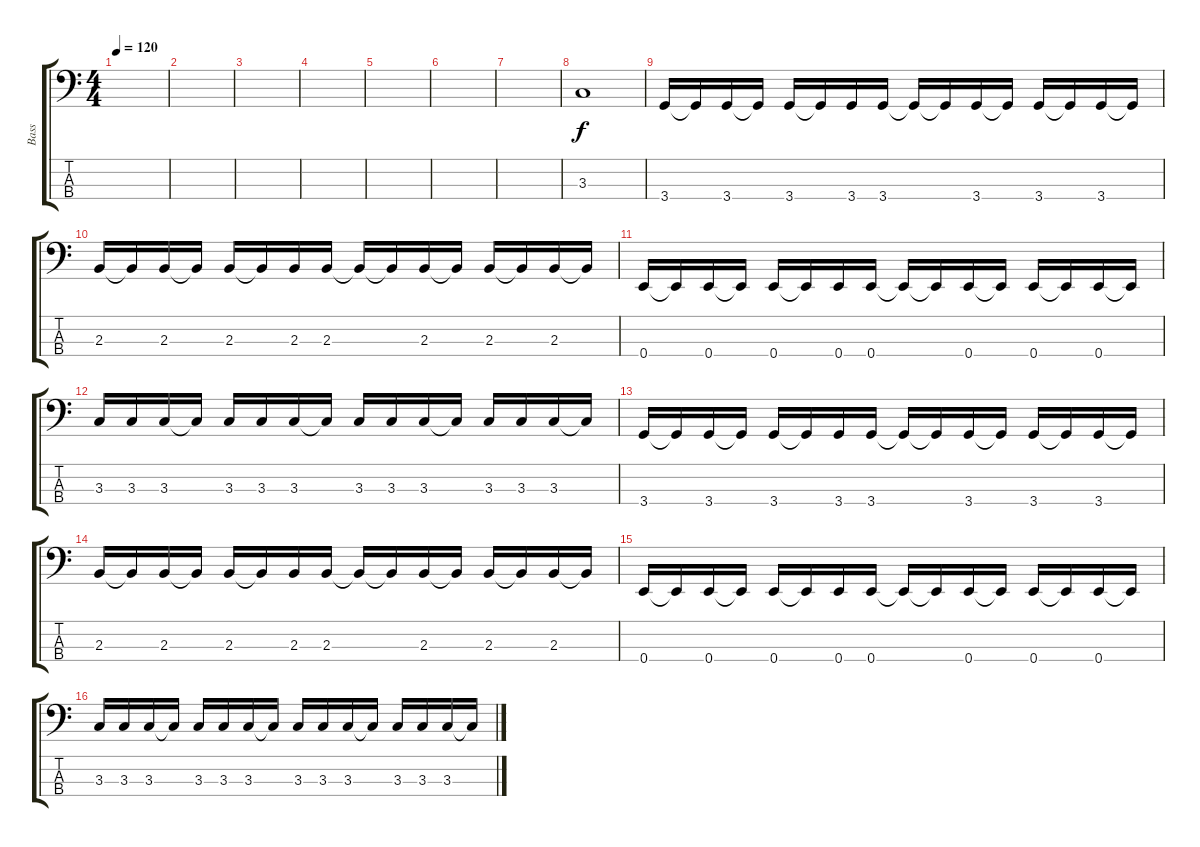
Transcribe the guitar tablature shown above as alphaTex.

\track ("Bass" "Bass") {instrument electricbasspick}
\staff {score tabs}
\tuning (G2 D2 A1 E1) {hide}
\ts (4 4)
\tempo 120
\clef f4
\ks c
|
|
|
|
|
|
|
3.3.1 |
3.4.16 3.4{t}.16 3.4.16 3.4{t}.16 3.4.16 3.4{t}.16 3.4.16 3.4.16 3.4{t}.16 3.4{t}.16 3.4.16 3.4{t}.16 3.4.16 3.4{t}.16 3.4.16 3.4{t}.16 |
2.3.16 2.3{t}.16 2.3.16 2.3{t}.16 2.3.16 2.3{t}.16 2.3.16 2.3.16 2.3{t}.16 2.3{t}.16 2.3.16 2.3{t}.16 2.3.16 2.3{t}.16 2.3.16 2.3{t}.16 |
0.4.16 0.4{t}.16 0.4.16 0.4{t}.16 0.4.16 0.4{t}.16 0.4.16 0.4.16 0.4{t}.16 0.4{t}.16 0.4.16 0.4{t}.16 0.4.16 0.4{t}.16 0.4.16 0.4{t}.16 |
3.3.16 3.3.16 3.3.16 3.3{t}.16 3.3.16 3.3.16 3.3.16 3.3{t}.16 3.3.16 3.3.16 3.3.16 3.3{t}.16 3.3.16 3.3.16 3.3.16 3.3{t}.16 |
3.4.16 3.4{t}.16 3.4.16 3.4{t}.16 3.4.16 3.4{t}.16 3.4.16 3.4.16 3.4{t}.16 3.4{t}.16 3.4.16 3.4{t}.16 3.4.16 3.4{t}.16 3.4.16 3.4{t}.16 |
2.3.16 2.3{t}.16 2.3.16 2.3{t}.16 2.3.16 2.3{t}.16 2.3.16 2.3.16 2.3{t}.16 2.3{t}.16 2.3.16 2.3{t}.16 2.3.16 2.3{t}.16 2.3.16 2.3{t}.16 |
0.4.16 0.4{t}.16 0.4.16 0.4{t}.16 0.4.16 0.4{t}.16 0.4.16 0.4.16 0.4{t}.16 0.4{t}.16 0.4.16 0.4{t}.16 0.4.16 0.4{t}.16 0.4.16 0.4{t}.16 |
3.3.16 3.3.16 3.3.16 3.3{t}.16 3.3.16 3.3.16 3.3.16 3.3{t}.16 3.3.16 3.3.16 3.3.16 3.3{t}.16 3.3.16 3.3.16 3.3.16 3.3{t}.16
